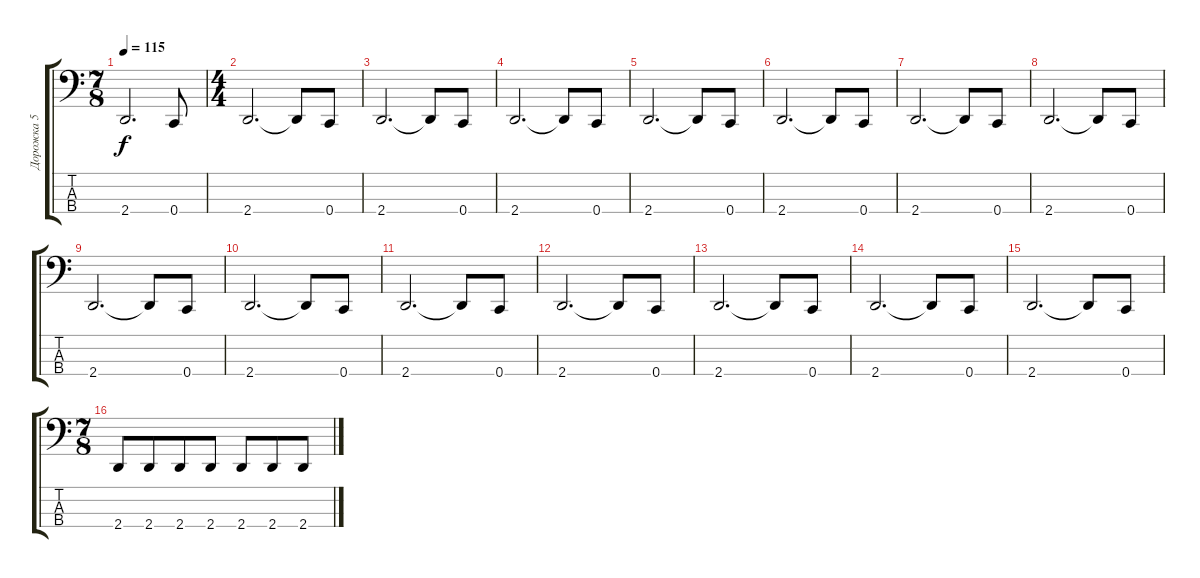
\track ("Дорожка 5" "Дорожка 5") {instrument electricbassfinger}
\staff {score tabs}
\tuning (F2 C2 G1 C1) {hide}
\ts (7 8)
\tempo 115
\clef f4
\ks c
2.4.2{d dy f} 0.4.8 |
\ts (4 4)
2.4.2{d} 2.4{t}.8 0.4.8 |
2.4.2{d} 2.4{t}.8 0.4.8 |
2.4.2{d} 2.4{t}.8 0.4.8 |
2.4.2{d} 2.4{t}.8 0.4.8 |
2.4.2{d} 2.4{t}.8 0.4.8 |
2.4.2{d} 2.4{t}.8 0.4.8 |
2.4.2{d} 2.4{t}.8 0.4.8 |
2.4.2{d} 2.4{t}.8 0.4.8 |
2.4.2{d} 2.4{t}.8 0.4.8 |
2.4.2{d} 2.4{t}.8 0.4.8 |
2.4.2{d} 2.4{t}.8 0.4.8 |
2.4.2{d} 2.4{t}.8 0.4.8 |
2.4.2{d} 2.4{t}.8 0.4.8 |
2.4.2{d} 2.4{t}.8 0.4.8 |
\ts (7 8)
2.4.8 2.4.8 2.4.8 2.4.8 2.4.8 2.4.8 2.4.8
